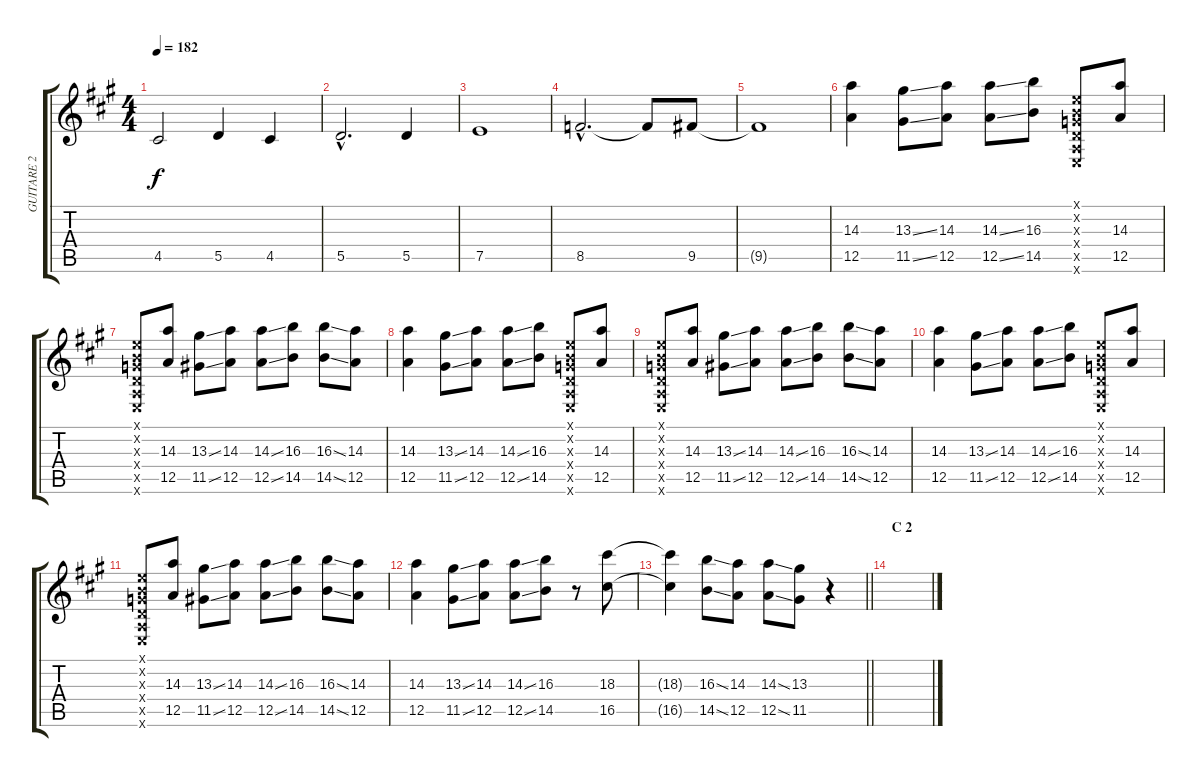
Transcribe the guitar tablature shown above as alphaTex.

\track ("GUITARE 2" "GUITARE 2") {instrument distortionguitar}
\staff {score tabs}
\tuning (E4 B3 G3 D3 A2 E2) {hide}
\ts (4 4)
\tempo 182
\clef g2
\ks a
4.5.2{dy f} 5.5.4 4.5.4 |
5.5{hac}.2{d} 5.5.4 |
7.5.1 |
8.5{hac}.2{d} 8.5{t}.8 9.5.8 |
9.5{t}.1 |
(14.3 12.5).4{volume 8} (13.3{ss} 11.5{ss}).8 (14.3 12.5).8 (14.3{ss} 12.5{ss}).8 (16.3 14.5).8 (0.1{x} 0.2{x} 0.3{x} 0.4{x} 0.5{x} 0.6{x}).8 (14.3 12.5).8 |
(0.1{x} 0.2{x} 0.3{x} 0.4{x} 0.5{x} 0.6{x}).8 (14.3 12.5).8 (13.3{ss} 11.5{ss}).8 (14.3 12.5).8 (14.3{ss} 12.5{ss}).8 (16.3 14.5).8 (16.3{ss} 14.5{ss}).8 (14.3 12.5).8 |
(14.3 12.5).4 (13.3{ss} 11.5{ss}).8 (14.3 12.5).8 (14.3{ss} 12.5{ss}).8 (16.3 14.5).8 (0.1{x} 0.2{x} 0.3{x} 0.4{x} 0.5{x} 0.6{x}).8 (14.3 12.5).8 |
(0.1{x} 0.2{x} 0.3{x} 0.4{x} 0.5{x} 0.6{x}).8 (14.3 12.5).8 (13.3{ss} 11.5{ss}).8 (14.3 12.5).8 (14.3{ss} 12.5{ss}).8 (16.3 14.5).8 (16.3{ss} 14.5{ss}).8 (14.3 12.5).8 |
(14.3 12.5).4 (13.3{ss} 11.5{ss}).8 (14.3 12.5).8 (14.3{ss} 12.5{ss}).8 (16.3 14.5).8 (0.1{x} 0.2{x} 0.3{x} 0.4{x} 0.5{x} 0.6{x}).8 (14.3 12.5).8 |
(0.1{x} 0.2{x} 0.3{x} 0.4{x} 0.5{x} 0.6{x}).8 (14.3 12.5).8 (13.3{ss} 11.5{ss}).8 (14.3 12.5).8 (14.3{ss} 12.5{ss}).8 (16.3 14.5).8 (16.3{ss} 14.5{ss}).8 (14.3 12.5).8 |
(14.3 12.5).4 (13.3{ss} 11.5{ss}).8 (14.3 12.5).8 (14.3{ss} 12.5{ss}).8 (16.3 14.5).8 r.8 (18.3 16.5).8 |
\barLineRight lightlight
(18.3{t} 16.5{t}).4 (16.3{ss} 14.5{ss}).8 (14.3 12.5).8 (14.3{ss} 12.5{ss}).8 (13.3 11.5).8 r.4 |
\section ("" "C 2")
